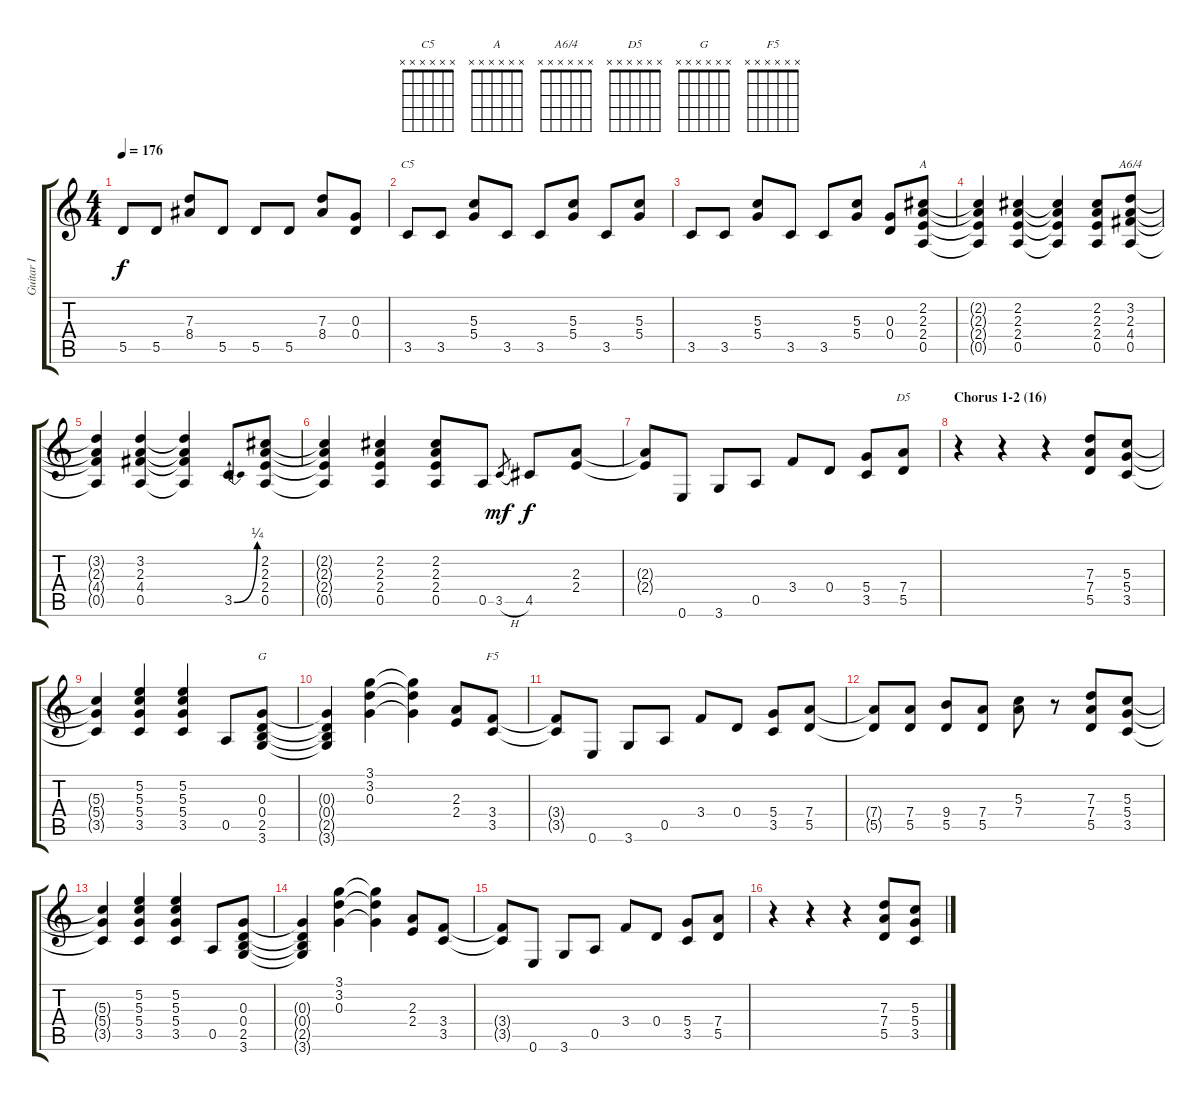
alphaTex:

\track ("Guitar I" "Guitar I") {instrument overdrivenguitar}
\staff {score tabs}
\tuning (E4 B3 G3 D3 A2 E2) {hide}
\chord ("C5" x x x x x x) {firstfret 0}
\chord ("A" x x x x x x) {firstfret 0}
\chord ("A6/4" x x x x x x) {firstfret 0}
\chord ("D5" x x x x x x) {firstfret 0}
\chord ("G" x x x x x x) {firstfret 0}
\chord ("F5" x x x x x x) {firstfret 0}
\ts (4 4)
\tempo 176
\clef g2
\ks c
5.5.8{dy f} 5.5.8 (7.3 8.4).8 5.5.8 5.5.8 5.5.8 (7.3 8.4).8 (0.3 0.4).8 |
3.5.8{ch "C5"} 3.5.8 (5.3 5.4).8 3.5.8 3.5.8 (5.3 5.4).8 3.5.8 (5.3 5.4).8 |
3.5.8 3.5.8 (5.3 5.4).8 3.5.8 3.5.8 (5.3 5.4).8 (0.3 0.4).8 (2.2 2.3 2.4 0.5).8{ch "A"} |
(2.2{t} 2.3{t} 2.4{t} 0.5{t}).4 (2.2 2.3 2.4 0.5).4 (2.2{t} 2.3{t} 2.4{t} 0.5{t}).4 (2.2 2.3 2.4 0.5).8 (3.2 2.3 4.4 0.5).8{ch "A6/4"} |
(3.2{t} 2.3{t} 4.4{t} 0.5{t}).4 (3.2 2.3 4.4 0.5).4 (3.2{t} 2.3{t} 4.4{t} 0.5{t}).4 3.5{be (bend 0 0 60 1)}.8 (2.2 2.3 2.4 0.5).8 |
(2.2{t} 2.3{t} 2.4{t} 0.5{t}).4 (2.2 2.3 2.4 0.5).4 (2.2 2.3 2.4 0.5).8 0.5.8 3.5{h}.8{gr dy mf} 4.5.8{dy f} (2.3 2.4).8 |
(2.3{t} 2.4{t}).8 0.6.8 3.6.8 0.5.8 3.4.8 0.4.8 (5.4 3.5).8 (7.4 5.5).8{ch "D5"} |
\section ("" "Chorus 1-2 (16)")
r.4 r.4 r.4 (7.3 7.4 5.5).8 (5.3 5.4 3.5).8 |
(5.3{t} 5.4{t} 3.5{t}).4 (5.2 5.3 5.4 3.5).4 (5.2 5.3 5.4 3.5).4 0.5.8 (0.3 0.4 2.5 3.6).8{ch "G"} |
(0.3{t} 0.4{t} 2.5{t} 3.6{t}).4 (3.1 3.2 0.3).4 (3.1{t} 3.2{t} 0.3{t}).4 (2.3 2.4).8 (3.4 3.5).8{ch "F5"} |
(3.4{t} 3.5{t}).8 0.6.8 3.6.8 0.5.8 3.4.8 0.4.8 (5.4 3.5).8 (7.4 5.5).8 |
(7.4{t} 5.5{t}).8 (7.4 5.5).8 (9.4 5.5).8 (7.4 5.5).8 (5.3 7.4).8 r.8 (7.3 7.4 5.5).8 (5.3 5.4 3.5).8 |
(5.3{t} 5.4{t} 3.5{t}).4 (5.2 5.3 5.4 3.5).4 (5.2 5.3 5.4 3.5).4 0.5.8 (0.3 0.4 2.5 3.6).8 |
(0.3{t} 0.4{t} 2.5{t} 3.6{t}).4 (3.1 3.2 0.3).4 (3.1{t} 3.2{t} 0.3{t}).4 (2.3 2.4).8 (3.4 3.5).8 |
(3.4{t} 3.5{t}).8 0.6.8 3.6.8 0.5.8 3.4.8 0.4.8 (5.4 3.5).8 (7.4 5.5).8 |
r.4 r.4 r.4 (7.3 7.4 5.5).8 (5.3 5.4 3.5).8
